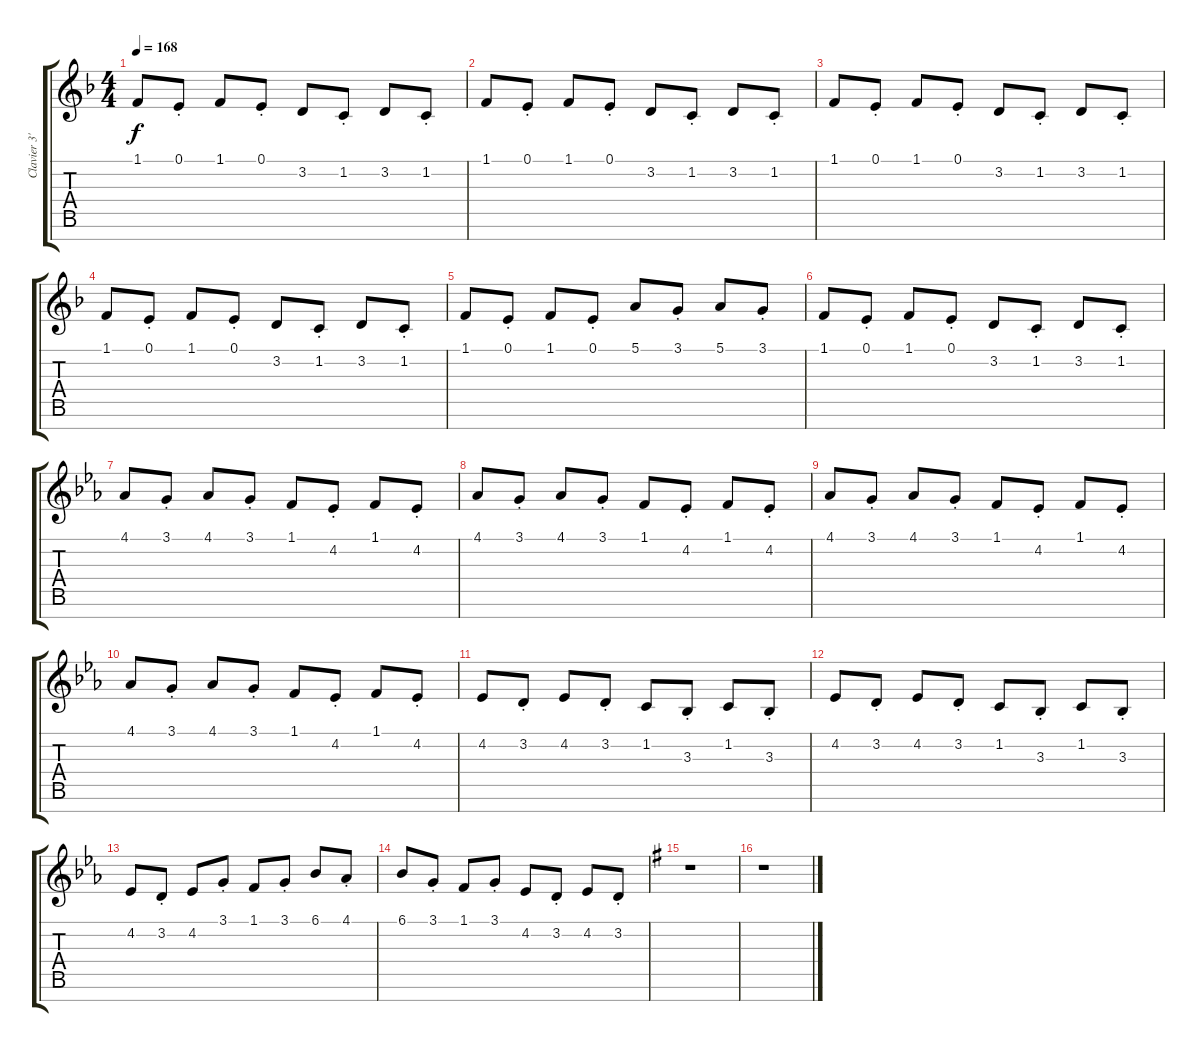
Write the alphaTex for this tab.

\track ("Clavier 3'" "Clavier 3'") {instrument stringensemble1}
\staff {score tabs}
\tuning (E4 B3 G3 D3 A2 E2 B1) {hide}
\ts (4 4)
\tempo 168
\clef g2
\ks f
1.1.8{dy f} 0.1{st}.8 1.1.8 0.1{st}.8 3.2.8 1.2{st}.8 3.2.8 1.2{st}.8 |
1.1.8 0.1{st}.8 1.1.8 0.1{st}.8 3.2.8 1.2{st}.8 3.2.8 1.2{st}.8 |
1.1.8 0.1{st}.8 1.1.8 0.1{st}.8 3.2.8 1.2{st}.8 3.2.8 1.2{st}.8 |
1.1.8 0.1{st}.8 1.1.8 0.1{st}.8 3.2.8 1.2{st}.8 3.2.8 1.2{st}.8 |
1.1.8 0.1{st}.8 1.1.8 0.1{st}.8 5.1.8 3.1{st}.8 5.1.8 3.1{st}.8 |
1.1.8 0.1{st}.8 1.1.8 0.1{st}.8 3.2.8 1.2{st}.8 3.2.8 1.2{st}.8 |
\ks eb
4.1.8 3.1{st}.8 4.1.8 3.1{st}.8 1.1.8 4.2{st}.8 1.1.8 4.2{st}.8 |
4.1.8 3.1{st}.8 4.1.8 3.1{st}.8 1.1.8 4.2{st}.8 1.1.8 4.2{st}.8 |
4.1.8 3.1{st}.8 4.1.8 3.1{st}.8 1.1.8 4.2{st}.8 1.1.8 4.2{st}.8 |
4.1.8 3.1{st}.8 4.1.8 3.1{st}.8 1.1.8 4.2{st}.8 1.1.8 4.2{st}.8 |
4.2.8 3.2{st}.8 4.2.8 3.2{st}.8 1.2.8 3.3{st}.8 1.2.8 3.3{st}.8 |
4.2.8 3.2{st}.8 4.2.8 3.2{st}.8 1.2.8 3.3{st}.8 1.2.8 3.3{st}.8 |
4.2.8 3.2{st}.8 4.2.8 3.1{st}.8 1.1.8 3.1{st}.8 6.1.8 4.1{st}.8 |
6.1.8 3.1{st}.8 1.1.8 3.1{st}.8 4.2.8 3.2{st}.8 4.2.8 3.2{st}.8 |
\ks g
r.1 |
r.1
